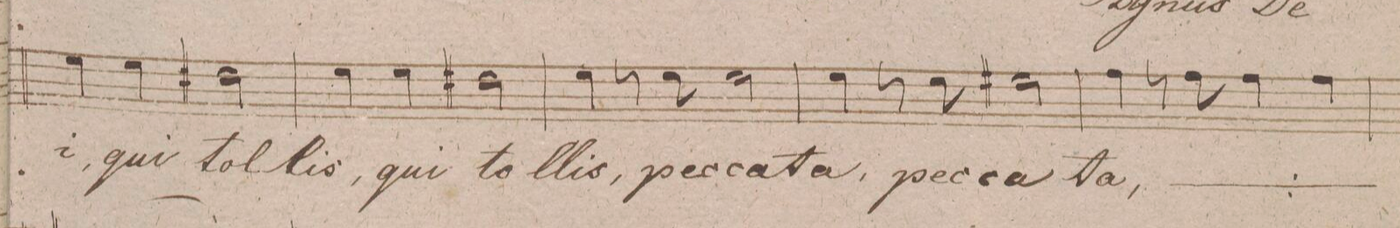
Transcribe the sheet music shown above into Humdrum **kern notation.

**kern	**text
*I"Tenore	*
*clefC4	*
*k[f#]	*
*met(c)	*
*M4/4	*
4d	-i,
4d	qui
2c#X	tol-
=34	=34
4d	-lis,
4d	qui
2c#X	tol-
=35	=35
4d	-lis
8r	.
8d	pec-
2d	-ca-
=36	=36
4d	-ta,
8r	.
8d	pec-
2d#X	-ca-
=37	=37
4e	-ta,
8r	.
8e	.
4e	.
4e	.
=38	=38
*-	*-
